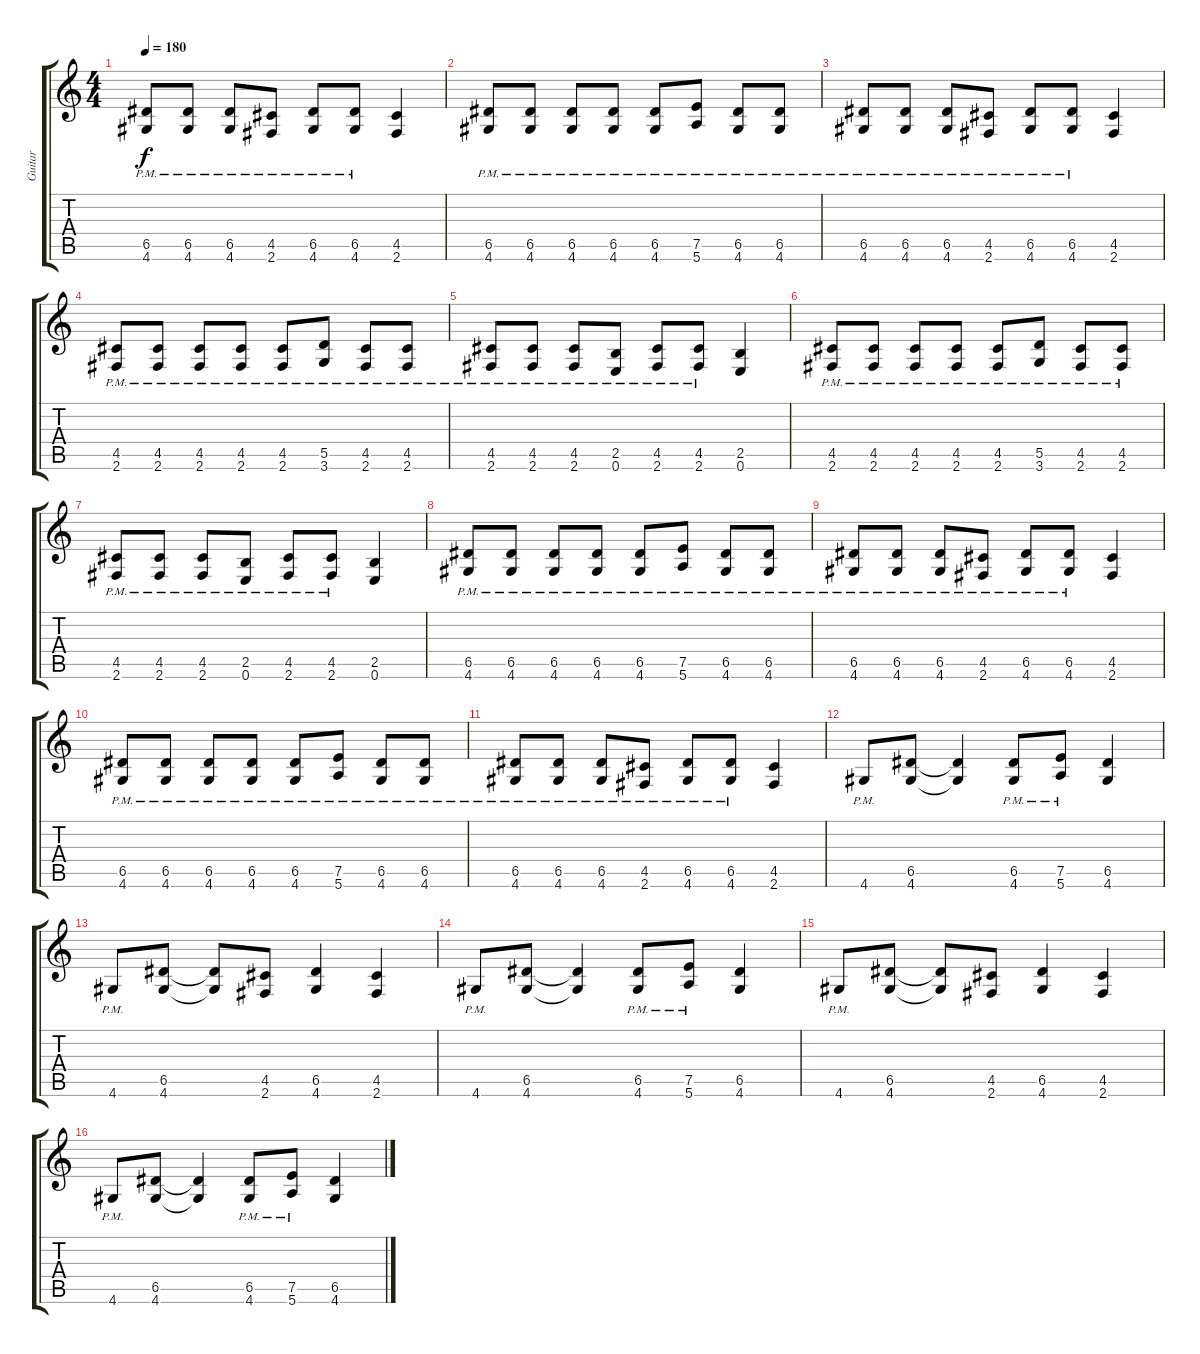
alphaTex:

\track ("Guitar" "Guitar") {instrument distortionguitar}
\staff {score tabs}
\tuning (E4 B3 G3 D3 A2 E2) {hide}
\ts (4 4)
\tempo 180
\clef g2
\ks c
(6.5{pm} 4.6{pm}).8{dy f} (6.5{pm} 4.6{pm}).8 (6.5{pm} 4.6{pm}).8 (4.5{pm} 2.6{pm}).8 (6.5{pm} 4.6{pm}).8 (6.5{pm} 4.6{pm}).8 (4.5 2.6).4 |
(6.5{pm} 4.6{pm}).8 (6.5{pm} 4.6{pm}).8 (6.5{pm} 4.6{pm}).8 (6.5{pm} 4.6{pm}).8 (6.5{pm} 4.6{pm}).8 (7.5{pm} 5.6{pm}).8 (6.5{pm} 4.6{pm}).8 (6.5{pm} 4.6{pm}).8 |
(6.5{pm} 4.6{pm}).8 (6.5{pm} 4.6{pm}).8 (6.5{pm} 4.6{pm}).8 (4.5{pm} 2.6{pm}).8 (6.5{pm} 4.6{pm}).8 (6.5{pm} 4.6{pm}).8 (4.5 2.6).4 |
(4.5{pm} 2.6{pm}).8 (4.5{pm} 2.6{pm}).8 (4.5{pm} 2.6{pm}).8 (4.5{pm} 2.6{pm}).8 (4.5{pm} 2.6{pm}).8 (5.5{pm} 3.6{pm}).8 (4.5{pm} 2.6{pm}).8 (4.5{pm} 2.6{pm}).8 |
(4.5{pm} 2.6{pm}).8 (4.5{pm} 2.6{pm}).8 (4.5{pm} 2.6{pm}).8 (2.5{pm} 0.6{pm}).8 (4.5{pm} 2.6{pm}).8 (4.5{pm} 2.6{pm}).8 (2.5 0.6).4 |
(4.5{pm} 2.6{pm}).8 (4.5{pm} 2.6{pm}).8 (4.5{pm} 2.6{pm}).8 (4.5{pm} 2.6{pm}).8 (4.5{pm} 2.6{pm}).8 (5.5{pm} 3.6{pm}).8 (4.5{pm} 2.6{pm}).8 (4.5{pm} 2.6{pm}).8 |
(4.5{pm} 2.6{pm}).8 (4.5{pm} 2.6{pm}).8 (4.5{pm} 2.6{pm}).8 (2.5{pm} 0.6{pm}).8 (4.5{pm} 2.6{pm}).8 (4.5{pm} 2.6{pm}).8 (2.5 0.6).4 |
(6.5{pm} 4.6{pm}).8 (6.5{pm} 4.6{pm}).8 (6.5{pm} 4.6{pm}).8 (6.5{pm} 4.6{pm}).8 (6.5{pm} 4.6{pm}).8 (7.5{pm} 5.6{pm}).8 (6.5{pm} 4.6{pm}).8 (6.5{pm} 4.6{pm}).8 |
(6.5{pm} 4.6{pm}).8 (6.5{pm} 4.6{pm}).8 (6.5{pm} 4.6{pm}).8 (4.5{pm} 2.6{pm}).8 (6.5{pm} 4.6{pm}).8 (6.5{pm} 4.6{pm}).8 (4.5 2.6).4 |
(6.5{pm} 4.6{pm}).8 (6.5{pm} 4.6{pm}).8 (6.5{pm} 4.6{pm}).8 (6.5{pm} 4.6{pm}).8 (6.5{pm} 4.6{pm}).8 (7.5{pm} 5.6{pm}).8 (6.5{pm} 4.6{pm}).8 (6.5{pm} 4.6{pm}).8 |
(6.5{pm} 4.6{pm}).8 (6.5{pm} 4.6{pm}).8 (6.5{pm} 4.6{pm}).8 (4.5{pm} 2.6{pm}).8 (6.5{pm} 4.6{pm}).8 (6.5{pm} 4.6{pm}).8 (4.5 2.6).4 |
4.6{pm}.8 (6.5 4.6).8 (6.5{t} 4.6{t}).4 (6.5{pm} 4.6{pm}).8 (7.5{pm} 5.6{pm}).8 (6.5 4.6).4 |
4.6{pm}.8 (6.5 4.6).8 (6.5{t} 4.6{t}).8 (4.5 2.6).8 (6.5 4.6).4 (4.5 2.6).4 |
4.6{pm}.8 (6.5 4.6).8 (6.5{t} 4.6{t}).4 (6.5{pm} 4.6{pm}).8 (7.5{pm} 5.6{pm}).8 (6.5 4.6).4 |
4.6{pm}.8 (6.5 4.6).8 (6.5{t} 4.6{t}).8 (4.5 2.6).8 (6.5 4.6).4 (4.5 2.6).4 |
4.6{pm}.8 (6.5 4.6).8 (6.5{t} 4.6{t}).4 (6.5{pm} 4.6{pm}).8 (7.5{pm} 5.6{pm}).8 (6.5 4.6).4
